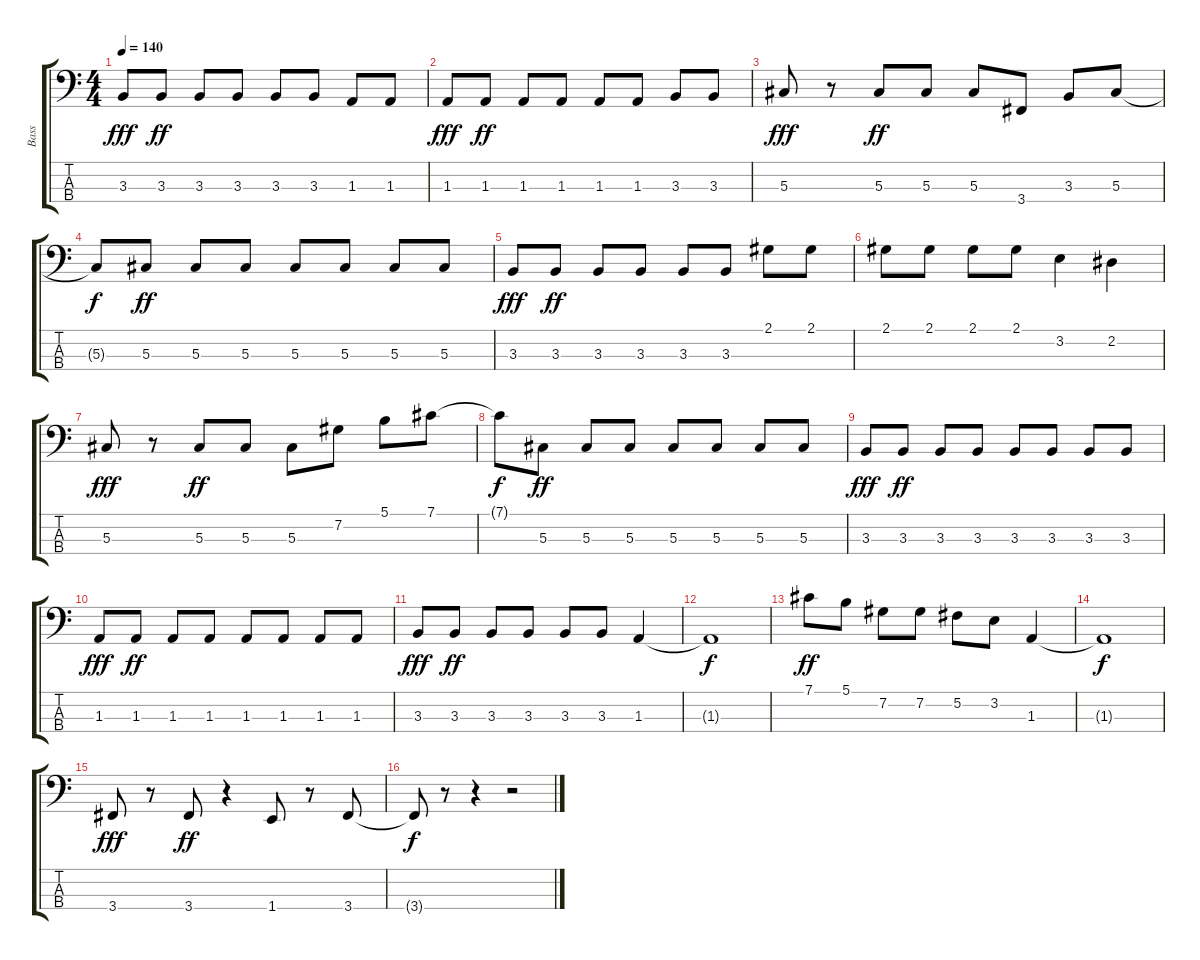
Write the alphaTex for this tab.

\track ("Bass" "Bass") {instrument electricbasspick}
\staff {score tabs}
\tuning (Gb2 Db2 Ab1 Eb1) {hide}
\ts (4 4)
\tempo 140
\clef f4
\ks c
3.3.8{dy fff} 3.3.8{dy ff} 3.3.8 3.3.8 3.3.8 3.3.8 1.3.8 1.3.8 |
1.3.8{dy fff} 1.3.8{dy ff} 1.3.8 1.3.8 1.3.8 1.3.8 3.3.8 3.3.8 |
5.3.8{dy fff} r.8 5.3.8{dy ff} 5.3.8 5.3.8 3.4.8 3.3.8 5.3.8 |
5.3{t}.8{dy f} 5.3.8{dy ff} 5.3.8 5.3.8 5.3.8 5.3.8 5.3.8 5.3.8 |
3.3.8{dy fff} 3.3.8{dy ff} 3.3.8 3.3.8 3.3.8 3.3.8 2.1.8 2.1.8 |
2.1.8 2.1.8 2.1.8 2.1.8 3.2.4 2.2.4 |
5.3.8{dy fff} r.8 5.3.8{dy ff} 5.3.8 5.3.8 7.2.8 5.1.8 7.1.8 |
7.1{t}.8{dy f} 5.3.8{dy ff} 5.3.8 5.3.8 5.3.8 5.3.8 5.3.8 5.3.8 |
3.3.8{dy fff} 3.3.8{dy ff} 3.3.8 3.3.8 3.3.8 3.3.8 3.3.8 3.3.8 |
1.3.8{dy fff} 1.3.8{dy ff} 1.3.8 1.3.8 1.3.8 1.3.8 1.3.8 1.3.8 |
3.3.8{dy fff} 3.3.8{dy ff} 3.3.8 3.3.8 3.3.8 3.3.8 1.3.4 |
1.3{t}.1{dy f} |
7.1.8{dy ff} 5.1.8 7.2.8 7.2.8 5.2.8 3.2.8 1.3.4 |
1.3{t}.1{dy f} |
3.4.8{dy fff} r.8 3.4.8{dy ff} r.4 1.4.8 r.8 3.4.8 |
3.4{t}.8{dy f} r.8 r.4 r.2
